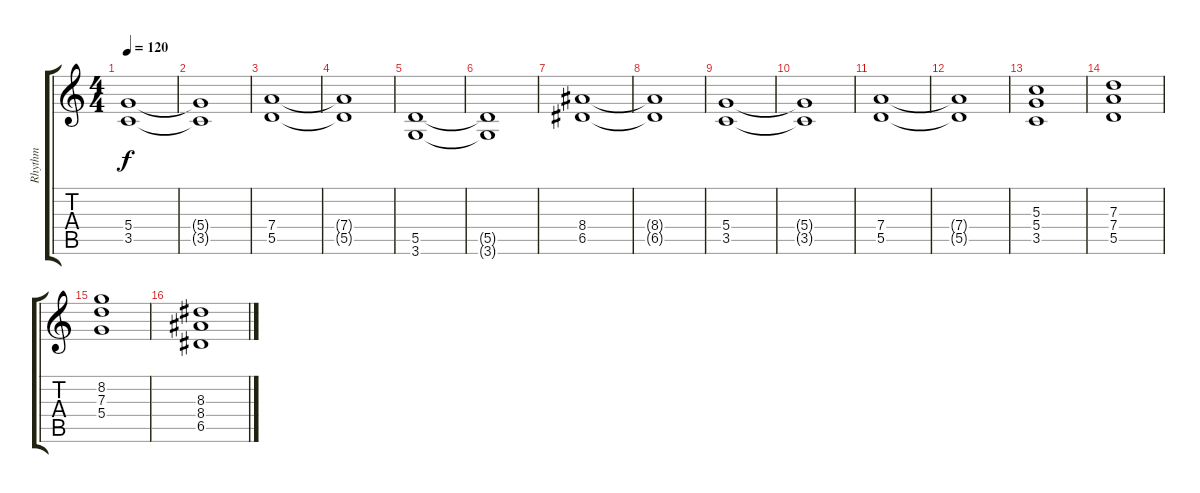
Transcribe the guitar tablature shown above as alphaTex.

\track ("Rhythm" "Rhythm") {instrument distortionguitar}
\staff {score tabs}
\tuning (E4 B3 G3 D3 A2 E2) {hide}
\ts (4 4)
\tempo 120
\clef g2
\ks c
(5.4 3.5).1{dy f} |
(5.4{t} 3.5{t}).1 |
(7.4 5.5).1 |
(7.4{t} 5.5{t}).1 |
(5.5 3.6).1 |
(5.5{t} 3.6{t}).1 |
(8.4 6.5).1 |
(8.4{t} 6.5{t}).1 |
(5.4 3.5).1 |
(5.4{t} 3.5{t}).1 |
(7.4 5.5).1 |
(7.4{t} 5.5{t}).1 |
(5.3 5.4 3.5).1 |
(7.3 7.4 5.5).1 |
(8.2 7.3 5.4).1 |
(8.3 8.4 6.5).1
